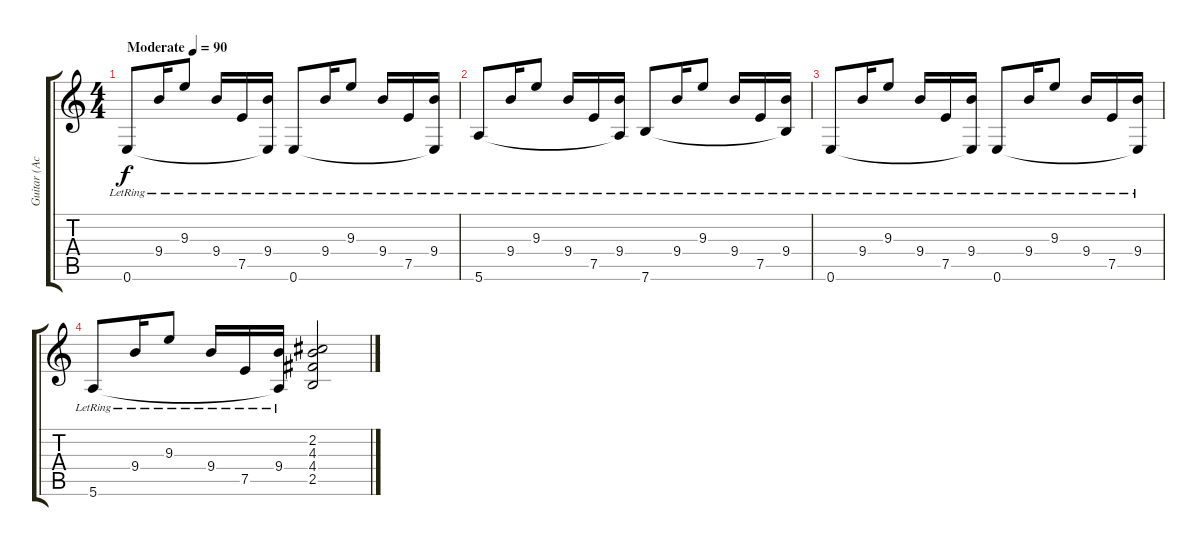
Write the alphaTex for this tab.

\track ("Guitar (Acoustico)" "Guitar (Ac") {instrument acousticguitarsteel}
\staff {score tabs}
\tuning (E4 B3 G3 D3 A2 E2) {hide}
\ts (4 4)
\tempo (90 "Moderate")
\clef g2
\ks c
0.6{lr}.8{dy f instrument acousticguitarsteel} 9.4{lr}.16 9.3{lr}.8 9.4{lr}.16 7.5{lr}.16 (9.4{lr} 0.6{t}).16 0.6{lr}.8 9.4{lr}.16 9.3{lr}.8 9.4{lr}.16 7.5{lr}.16 (9.4{lr} 0.6{t}).16 |
5.6{lr}.8 9.4{lr}.16 9.3{lr}.8 9.4{lr}.16 7.5{lr}.16 (9.4{lr} 5.6{t}).16 7.6{lr}.8 9.4{lr}.16 9.3{lr}.8 9.4{lr}.16 7.5{lr}.16 (9.4{lr} 7.6{t}).16 |
0.6{lr}.8 9.4{lr}.16 9.3{lr}.8 9.4{lr}.16 7.5{lr}.16 (9.4{lr} 0.6{t}).16 0.6{lr}.8 9.4{lr}.16 9.3{lr}.8 9.4{lr}.16 7.5{lr}.16 (9.4{lr} 0.6{t}).16 |
5.6{lr}.8 9.4{lr}.16 9.3{lr}.8 9.4{lr}.16 7.5{lr}.16 (9.4{lr} 5.6{t}).16 (2.2 4.3 4.4 2.5).2
